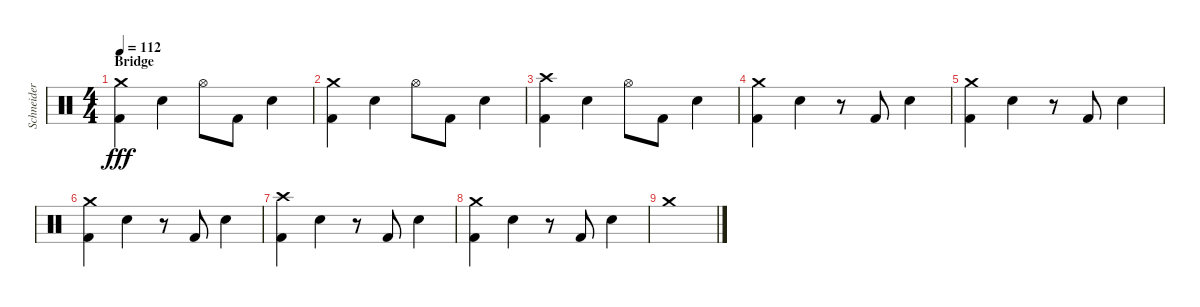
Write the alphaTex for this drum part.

\track ("Schneider - Drums" "Schneider ") {instrument percussion}
\staff {score}
\articulation defaults
\ts (4 4)
\section ("" "Bridge")
\tempo 112
\clef neutral
\ks c
("Crash medium (hit)" "Kick (hit) 2").4{dy fff} "Electric Snare (hit)".4 "Hi-Hat (open)".8 "Kick (hit) 2".8 "Electric Snare (hit)".4 |
("Crash medium (hit)" "Kick (hit) 2").4 "Electric Snare (hit)".4 "Hi-Hat (open)".8 "Kick (hit) 2".8 "Electric Snare (hit)".4 |
("Crash high (hit)" "Kick (hit) 2").4 "Electric Snare (hit)".4 "Hi-Hat (open)".8 "Kick (hit) 2".8 "Electric Snare (hit)".4 |
("Crash medium (hit)" "Kick (hit) 2").4 "Electric Snare (hit)".4 r.8 "Kick (hit) 2".8 "Electric Snare (hit)".4 |
("Crash medium (hit)" "Kick (hit) 2").4 "Electric Snare (hit)".4 r.8 "Kick (hit) 2".8 "Electric Snare (hit)".4 |
("Crash medium (hit)" "Kick (hit) 2").4 "Electric Snare (hit)".4 r.8 "Kick (hit) 2".8 "Electric Snare (hit)".4 |
("Crash high (hit)" "Kick (hit) 2").4 "Electric Snare (hit)".4 r.8 "Kick (hit) 2".8 "Electric Snare (hit)".4 |
("Crash medium (hit)" "Kick (hit) 2").4 "Electric Snare (hit)".4 r.8 "Kick (hit) 2".8 "Electric Snare (hit)".4 |
"Crash medium (hit)".1
